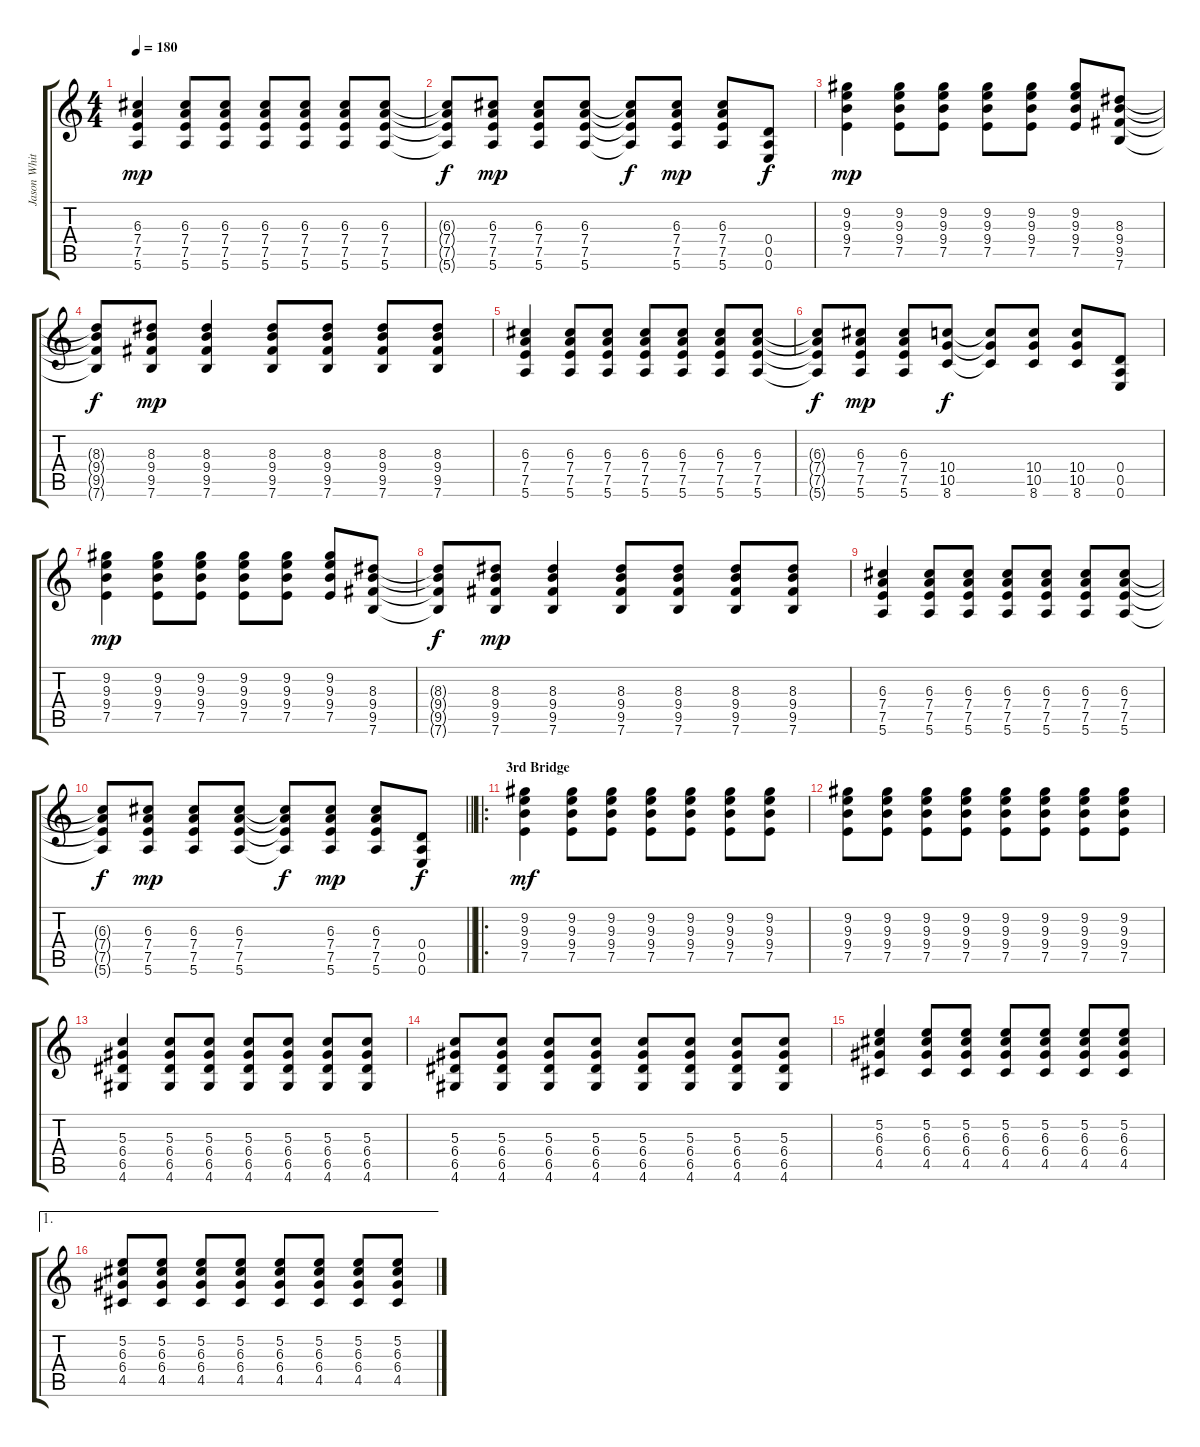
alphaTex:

\track ("Jason White (Guitar 2)" "Jason Whit") {instrument overdrivenguitar}
\staff {score tabs}
\tuning (E4 B3 G3 D3 A2 E2) {hide}
\ts (4 4)
\tempo 180
\clef g2
\ks c
(6.3 7.4 7.5 5.6).4{dy mp} (6.3 7.4 7.5 5.6).8 (6.3 7.4 7.5 5.6).8 (6.3 7.4 7.5 5.6).8 (6.3 7.4 7.5 5.6).8 (6.3 7.4 7.5 5.6).8 (6.3 7.4 7.5 5.6).8 |
(6.3{t} 7.4{t} 7.5{t} 5.6{t}).8{dy f} (6.3 7.4 7.5 5.6).8{dy mp} (6.3 7.4 7.5 5.6).8 (6.3 7.4 7.5 5.6).8 (6.3{t} 7.4{t} 7.5{t} 5.6{t}).8{dy f} (6.3 7.4 7.5 5.6).8{dy mp} (6.3 7.4 7.5 5.6).8 (0.4 0.5 0.6).8{dy f} |
(9.2 9.3 9.4 7.5).4{dy mp} (9.2 9.3 9.4 7.5).8 (9.2 9.3 9.4 7.5).8 (9.2 9.3 9.4 7.5).8 (9.2 9.3 9.4 7.5).8 (9.2 9.3 9.4 7.5).8 (8.3 9.4 9.5 7.6).8 |
(8.3{t} 9.4{t} 9.5{t} 7.6{t}).8{dy f} (8.3 9.4 9.5 7.6).8{dy mp} (8.3 9.4 9.5 7.6).4 (8.3 9.4 9.5 7.6).8 (8.3 9.4 9.5 7.6).8 (8.3 9.4 9.5 7.6).8 (8.3 9.4 9.5 7.6).8 |
(6.3 7.4 7.5 5.6).4 (6.3 7.4 7.5 5.6).8 (6.3 7.4 7.5 5.6).8 (6.3 7.4 7.5 5.6).8 (6.3 7.4 7.5 5.6).8 (6.3 7.4 7.5 5.6).8 (6.3 7.4 7.5 5.6).8 |
(6.3{t} 7.4{t} 7.5{t} 5.6{t}).8{dy f} (6.3 7.4 7.5 5.6).8{dy mp} (6.3 7.4 7.5 5.6).8 (10.4 10.5 8.6).8{dy f} (10.4{t} 10.5{t} 8.6{t}).8 (10.4 10.5 8.6).8 (10.4 10.5 8.6).8 (0.4 0.5 0.6).8 |
(9.2 9.3 9.4 7.5).4{dy mp} (9.2 9.3 9.4 7.5).8 (9.2 9.3 9.4 7.5).8 (9.2 9.3 9.4 7.5).8 (9.2 9.3 9.4 7.5).8 (9.2 9.3 9.4 7.5).8 (8.3 9.4 9.5 7.6).8 |
(8.3{t} 9.4{t} 9.5{t} 7.6{t}).8{dy f} (8.3 9.4 9.5 7.6).8{dy mp} (8.3 9.4 9.5 7.6).4 (8.3 9.4 9.5 7.6).8 (8.3 9.4 9.5 7.6).8 (8.3 9.4 9.5 7.6).8 (8.3 9.4 9.5 7.6).8 |
(6.3 7.4 7.5 5.6).4 (6.3 7.4 7.5 5.6).8 (6.3 7.4 7.5 5.6).8 (6.3 7.4 7.5 5.6).8 (6.3 7.4 7.5 5.6).8 (6.3 7.4 7.5 5.6).8 (6.3 7.4 7.5 5.6).8 |
\barLineRight lightlight
(6.3{t} 7.4{t} 7.5{t} 5.6{t}).8{dy f} (6.3 7.4 7.5 5.6).8{dy mp} (6.3 7.4 7.5 5.6).8 (6.3 7.4 7.5 5.6).8 (6.3{t} 7.4{t} 7.5{t} 5.6{t}).8{dy f} (6.3 7.4 7.5 5.6).8{dy mp} (6.3 7.4 7.5 5.6).8 (0.4 0.5 0.6).8{dy f} |
\ro
\section ("" "3rd Bridge")
(9.2 9.3 9.4 7.5).4{dy mf} (9.2 9.3 9.4 7.5).8 (9.2 9.3 9.4 7.5).8 (9.2 9.3 9.4 7.5).8 (9.2 9.3 9.4 7.5).8 (9.2 9.3 9.4 7.5).8 (9.2 9.3 9.4 7.5).8 |
(9.2 9.3 9.4 7.5).8 (9.2 9.3 9.4 7.5).8 (9.2 9.3 9.4 7.5).8 (9.2 9.3 9.4 7.5).8 (9.2 9.3 9.4 7.5).8 (9.2 9.3 9.4 7.5).8 (9.2 9.3 9.4 7.5).8 (9.2 9.3 9.4 7.5).8 |
(5.3 6.4 6.5 4.6).4 (5.3 6.4 6.5 4.6).8 (5.3 6.4 6.5 4.6).8 (5.3 6.4 6.5 4.6).8 (5.3 6.4 6.5 4.6).8 (5.3 6.4 6.5 4.6).8 (5.3 6.4 6.5 4.6).8 |
(5.3 6.4 6.5 4.6).8 (5.3 6.4 6.5 4.6).8 (5.3 6.4 6.5 4.6).8 (5.3 6.4 6.5 4.6).8 (5.3 6.4 6.5 4.6).8 (5.3 6.4 6.5 4.6).8 (5.3 6.4 6.5 4.6).8 (5.3 6.4 6.5 4.6).8 |
(5.2 6.3 6.4 4.5).4 (5.2 6.3 6.4 4.5).8 (5.2 6.3 6.4 4.5).8 (5.2 6.3 6.4 4.5).8 (5.2 6.3 6.4 4.5).8 (5.2 6.3 6.4 4.5).8 (5.2 6.3 6.4 4.5).8 |
\ae 1
(5.2 6.3 6.4 4.5).8 (5.2 6.3 6.4 4.5).8 (5.2 6.3 6.4 4.5).8 (5.2 6.3 6.4 4.5).8 (5.2 6.3 6.4 4.5).8 (5.2 6.3 6.4 4.5).8 (5.2 6.3 6.4 4.5).8 (5.2 6.3 6.4 4.5).8
